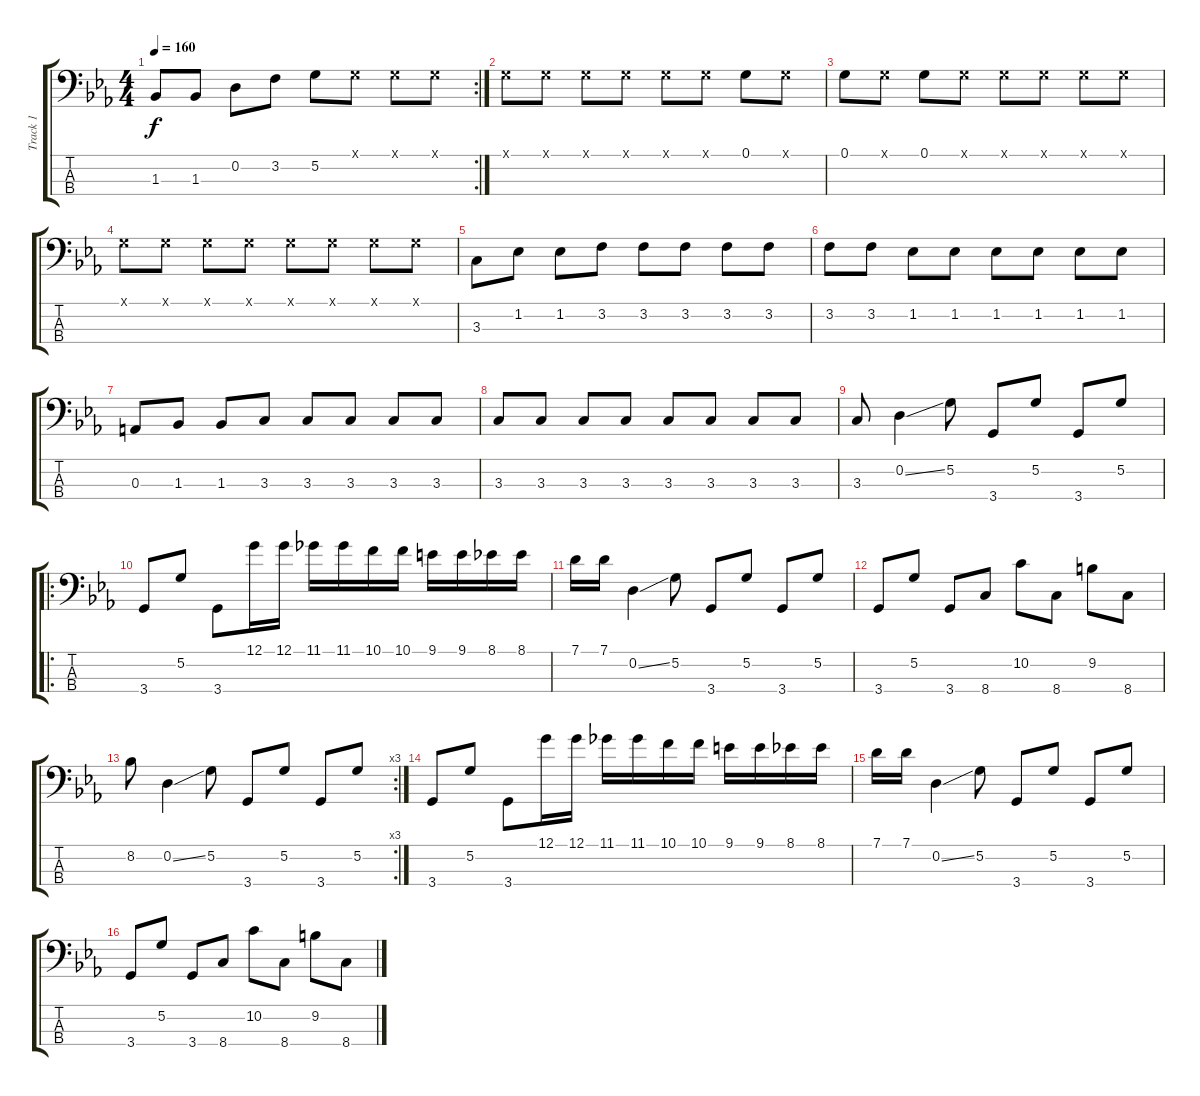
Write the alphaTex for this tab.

\track ("Track 1" "Track 1") {instrument distortionguitar}
\staff {score tabs}
\tuning (G2 D2 A1 E1) {hide}
\rc 2
\ts (4 4)
\tempo 160
\clef f4
\ks eb
1.3.8{dy f} 1.3.8 0.2.8 3.2.8 5.2.8 0.1{x}.8 0.1{x}.8 0.1{x}.8 |
0.1{x}.8 0.1{x}.8 0.1{x}.8 0.1{x}.8 0.1{x}.8 0.1{x}.8 0.1.8 0.1{x}.8 |
0.1.8 0.1{x}.8 0.1.8 0.1{x}.8 0.1{x}.8 0.1{x}.8 0.1{x}.8 0.1{x}.8 |
0.1{x}.8 0.1{x}.8 0.1{x}.8 0.1{x}.8 0.1{x}.8 0.1{x}.8 0.1{x}.8 0.1{x}.8 |
3.3.8 1.2.8 1.2.8 3.2.8 3.2.8 3.2.8 3.2.8 3.2.8 |
3.2.8 3.2.8 1.2.8 1.2.8 1.2.8 1.2.8 1.2.8 1.2.8 |
0.3.8 1.3.8 1.3.8 3.3.8 3.3.8 3.3.8 3.3.8 3.3.8 |
3.3.8 3.3.8 3.3.8 3.3.8 3.3.8 3.3.8 3.3.8 3.3.8 |
3.3.8 0.2{ss}.4 5.2.8 3.4.8 5.2.8 3.4.8 5.2.8 |
\ro
3.4.8 5.2.8 3.4.8 12.1.16 12.1.16 11.1.16 11.1.16 10.1.16 10.1.16 9.1.16 9.1.16 8.1.16 8.1.16 |
7.1.16 7.1.16 0.2{ss}.4 5.2.8 3.4.8 5.2.8 3.4.8 5.2.8 |
3.4.8 5.2.8 3.4.8 8.4.8 10.2.8 8.4.8 9.2.8 8.4.8 |
\rc 3
8.2.8 0.2{ss}.4 5.2.8 3.4.8 5.2.8 3.4.8 5.2.8 |
3.4.8 5.2.8 3.4.8 12.1.16 12.1.16 11.1.16 11.1.16 10.1.16 10.1.16 9.1.16 9.1.16 8.1.16 8.1.16 |
7.1.16 7.1.16 0.2{ss}.4 5.2.8 3.4.8 5.2.8 3.4.8 5.2.8 |
3.4.8 5.2.8 3.4.8 8.4.8 10.2.8 8.4.8 9.2.8 8.4.8
